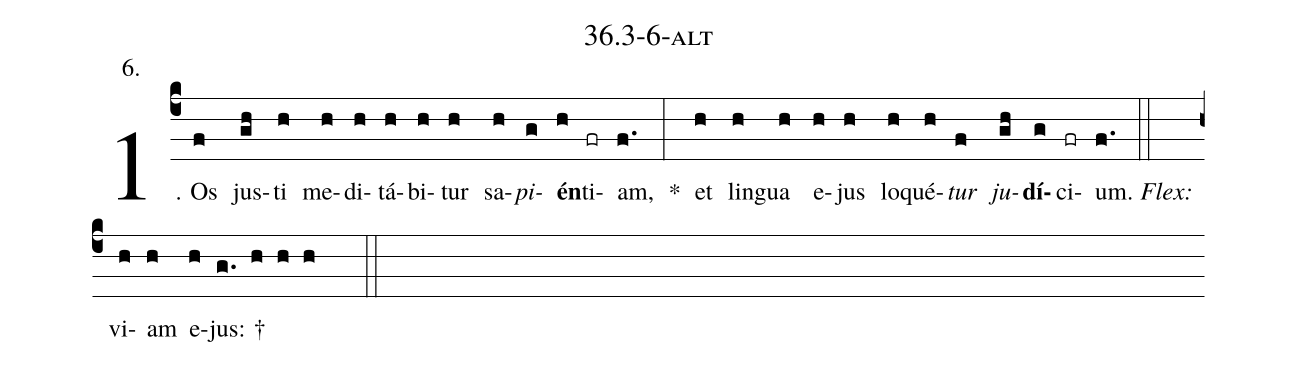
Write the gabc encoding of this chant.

name: 36.3-6-alt;
annotation: 6.;
%%
(c4)1. Os(f) jus(gh)ti(h) me(h)di(h)tá(h)bi(h)tur(h) sa(h)<i>pi</i>(g)<b>én</b>(h)ti(fr)am,(f.) *(:) et(h) lin(h)gua(h) e(h)jus(h) lo(h)qué(h)<i>tur</i>(f) <i>ju</i>(gh)<b>dí</b>(g)ci(fr)um.(f.) (::)
<i>Flex:</i>()  vi(h)am(h) e(h)jus: †(g. h h h  ::)

%E(h) u(h) o(f) u(gh) a(g) e.(f.) (::)
